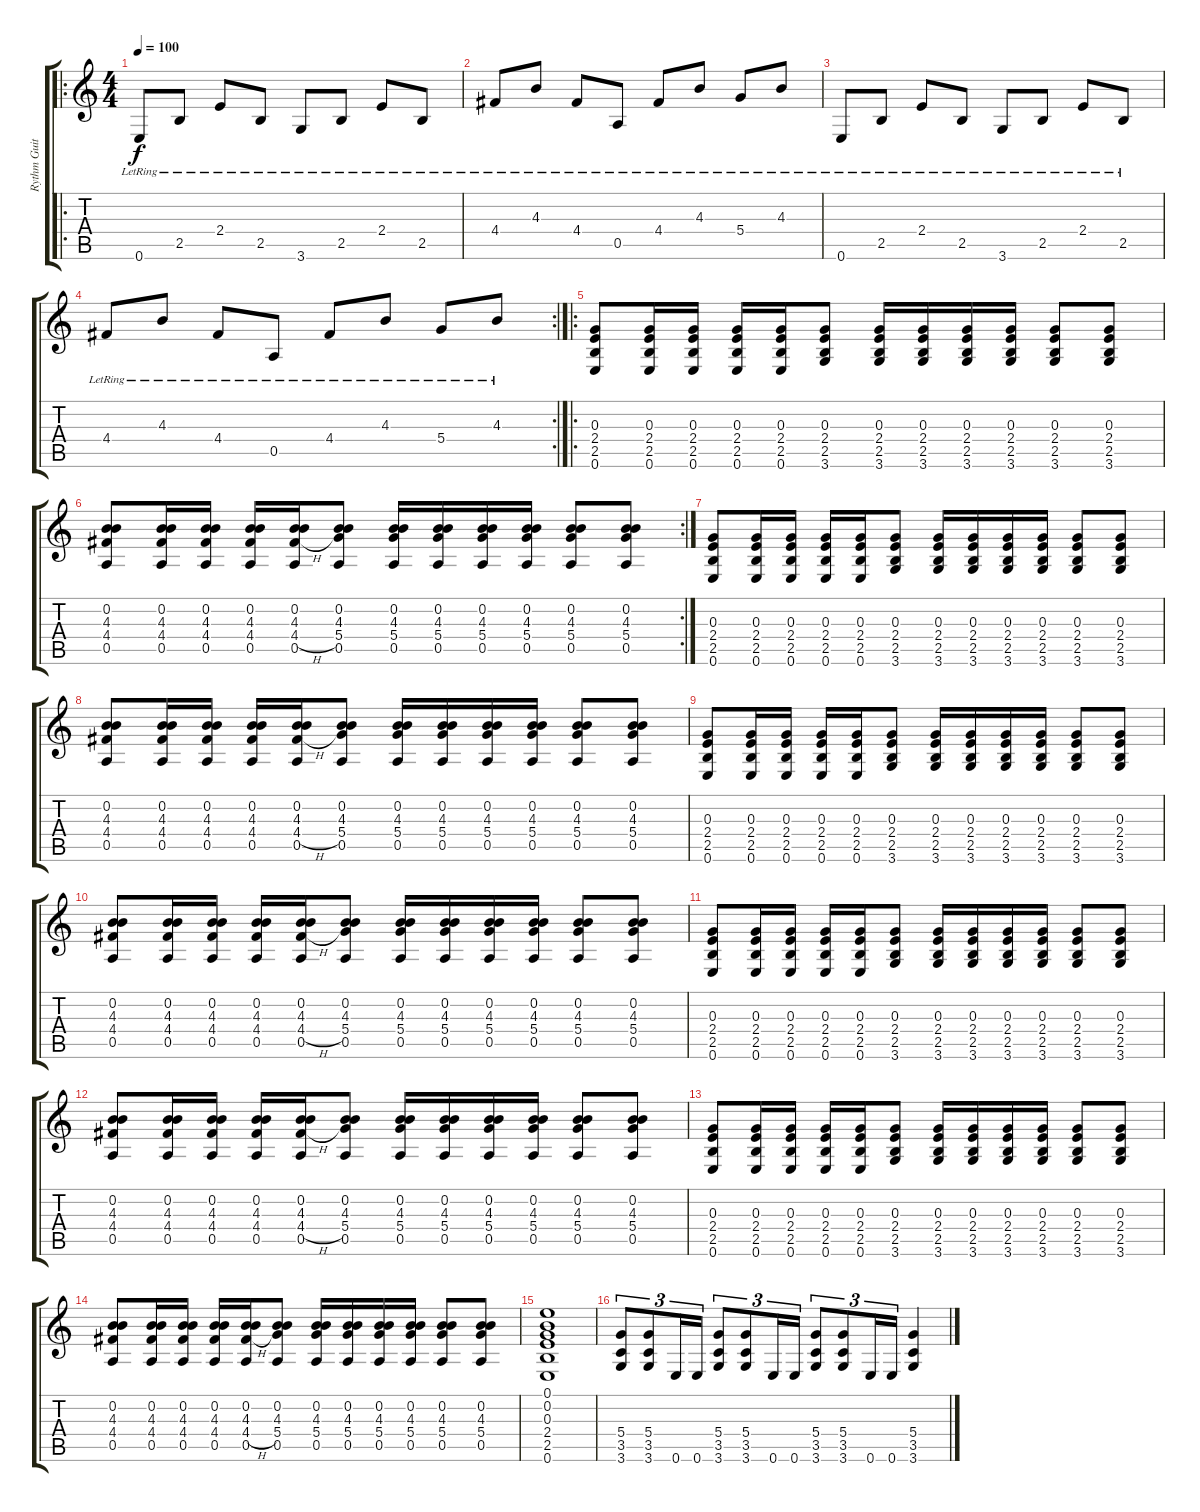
\track ("Rythm Guitar" "Rythm Guit") {instrument acousticguitarsteel}
\staff {score tabs}
\tuning (E4 B3 G3 D3 A2 E2) {hide}
\ro
\ts (4 4)
\tempo 100
\clef g2
\ks c
0.6{lr}.8{dy f} 2.5{lr}.8 2.4{lr}.8 2.5{lr}.8 3.6{lr}.8 2.5{lr}.8 2.4{lr}.8 2.5{lr}.8 |
4.4{lr}.8 4.3{lr}.8 4.4{lr}.8 0.5{lr}.8 4.4{lr}.8 4.3{lr}.8 5.4{lr}.8 4.3{lr}.8 |
0.6{lr}.8 2.5{lr}.8 2.4{lr}.8 2.5{lr}.8 3.6{lr}.8 2.5{lr}.8 2.4{lr}.8 2.5{lr}.8 |
\rc 2
4.4{lr}.8 4.3{lr}.8 4.4{lr}.8 0.5{lr}.8 4.4{lr}.8 4.3{lr}.8 5.4{lr}.8 4.3{lr}.8 |
\ro
(0.3 2.4 2.5 0.6).8 (0.3 2.4 2.5 0.6).16 (0.3 2.4 2.5 0.6).16 (0.3 2.4 2.5 0.6).16 (0.3 2.4 2.5 0.6).16 (0.3 2.4 2.5 3.6).8 (0.3 2.4 2.5 3.6).16 (0.3 2.4 2.5 3.6).16 (0.3 2.4 2.5 3.6).16 (0.3 2.4 2.5 3.6).16 (0.3 2.4 2.5 3.6).8 (0.3 2.4 2.5 3.6).8 |
\rc 2
(0.2 4.3 4.4 0.5).8 (0.2 4.3 4.4 0.5).16 (0.2 4.3 4.4 0.5).16 (0.2 4.3 4.4 0.5).16 (0.2 4.3 4.4{h} 0.5).16 (0.2 4.3 5.4 0.5).8 (0.2 4.3 5.4 0.5).16 (0.2 4.3 5.4 0.5).16 (0.2 4.3 5.4 0.5).16 (0.2 4.3 5.4 0.5).16 (0.2 4.3 5.4 0.5).8 (0.2 4.3 5.4 0.5).8 |
(0.3 2.4 2.5 0.6).8 (0.3 2.4 2.5 0.6).16 (0.3 2.4 2.5 0.6).16 (0.3 2.4 2.5 0.6).16 (0.3 2.4 2.5 0.6).16 (0.3 2.4 2.5 3.6).8 (0.3 2.4 2.5 3.6).16 (0.3 2.4 2.5 3.6).16 (0.3 2.4 2.5 3.6).16 (0.3 2.4 2.5 3.6).16 (0.3 2.4 2.5 3.6).8 (0.3 2.4 2.5 3.6).8 |
(0.2 4.3 4.4 0.5).8 (0.2 4.3 4.4 0.5).16 (0.2 4.3 4.4 0.5).16 (0.2 4.3 4.4 0.5).16 (0.2 4.3 4.4{h} 0.5).16 (0.2 4.3 5.4 0.5).8 (0.2 4.3 5.4 0.5).16 (0.2 4.3 5.4 0.5).16 (0.2 4.3 5.4 0.5).16 (0.2 4.3 5.4 0.5).16 (0.2 4.3 5.4 0.5).8 (0.2 4.3 5.4 0.5).8 |
(0.3 2.4 2.5 0.6).8 (0.3 2.4 2.5 0.6).16 (0.3 2.4 2.5 0.6).16 (0.3 2.4 2.5 0.6).16 (0.3 2.4 2.5 0.6).16 (0.3 2.4 2.5 3.6).8 (0.3 2.4 2.5 3.6).16 (0.3 2.4 2.5 3.6).16 (0.3 2.4 2.5 3.6).16 (0.3 2.4 2.5 3.6).16 (0.3 2.4 2.5 3.6).8 (0.3 2.4 2.5 3.6).8 |
(0.2 4.3 4.4 0.5).8 (0.2 4.3 4.4 0.5).16 (0.2 4.3 4.4 0.5).16 (0.2 4.3 4.4 0.5).16 (0.2 4.3 4.4{h} 0.5).16 (0.2 4.3 5.4 0.5).8 (0.2 4.3 5.4 0.5).16 (0.2 4.3 5.4 0.5).16 (0.2 4.3 5.4 0.5).16 (0.2 4.3 5.4 0.5).16 (0.2 4.3 5.4 0.5).8 (0.2 4.3 5.4 0.5).8 |
(0.3 2.4 2.5 0.6).8 (0.3 2.4 2.5 0.6).16 (0.3 2.4 2.5 0.6).16 (0.3 2.4 2.5 0.6).16 (0.3 2.4 2.5 0.6).16 (0.3 2.4 2.5 3.6).8 (0.3 2.4 2.5 3.6).16 (0.3 2.4 2.5 3.6).16 (0.3 2.4 2.5 3.6).16 (0.3 2.4 2.5 3.6).16 (0.3 2.4 2.5 3.6).8 (0.3 2.4 2.5 3.6).8 |
(0.2 4.3 4.4 0.5).8 (0.2 4.3 4.4 0.5).16 (0.2 4.3 4.4 0.5).16 (0.2 4.3 4.4 0.5).16 (0.2 4.3 4.4{h} 0.5).16 (0.2 4.3 5.4 0.5).8 (0.2 4.3 5.4 0.5).16 (0.2 4.3 5.4 0.5).16 (0.2 4.3 5.4 0.5).16 (0.2 4.3 5.4 0.5).16 (0.2 4.3 5.4 0.5).8 (0.2 4.3 5.4 0.5).8 |
(0.3 2.4 2.5 0.6).8 (0.3 2.4 2.5 0.6).16 (0.3 2.4 2.5 0.6).16 (0.3 2.4 2.5 0.6).16 (0.3 2.4 2.5 0.6).16 (0.3 2.4 2.5 3.6).8 (0.3 2.4 2.5 3.6).16 (0.3 2.4 2.5 3.6).16 (0.3 2.4 2.5 3.6).16 (0.3 2.4 2.5 3.6).16 (0.3 2.4 2.5 3.6).8 (0.3 2.4 2.5 3.6).8 |
(0.2 4.3 4.4 0.5).8 (0.2 4.3 4.4 0.5).16 (0.2 4.3 4.4 0.5).16 (0.2 4.3 4.4 0.5).16 (0.2 4.3 4.4{h} 0.5).16 (0.2 4.3 5.4 0.5).8 (0.2 4.3 5.4 0.5).16 (0.2 4.3 5.4 0.5).16 (0.2 4.3 5.4 0.5).16 (0.2 4.3 5.4 0.5).16 (0.2 4.3 5.4 0.5).8 (0.2 4.3 5.4 0.5).8 |
(0.1 0.2 0.3 2.4 2.5 0.6).1 |
(5.4 3.5 3.6).8{tu (3 2) instrument distortionguitar} (5.4 3.5 3.6).8{tu (3 2)} 0.6.16{tu (3 2)} 0.6.16{tu (3 2)} (5.4 3.5 3.6).8{tu (3 2)} (5.4 3.5 3.6).8{tu (3 2)} 0.6.16{tu (3 2)} 0.6.16{tu (3 2)} (5.4 3.5 3.6).8{tu (3 2)} (5.4 3.5 3.6).8{tu (3 2)} 0.6.16{tu (3 2)} 0.6.16{tu (3 2)} (5.4 3.5 3.6).4
